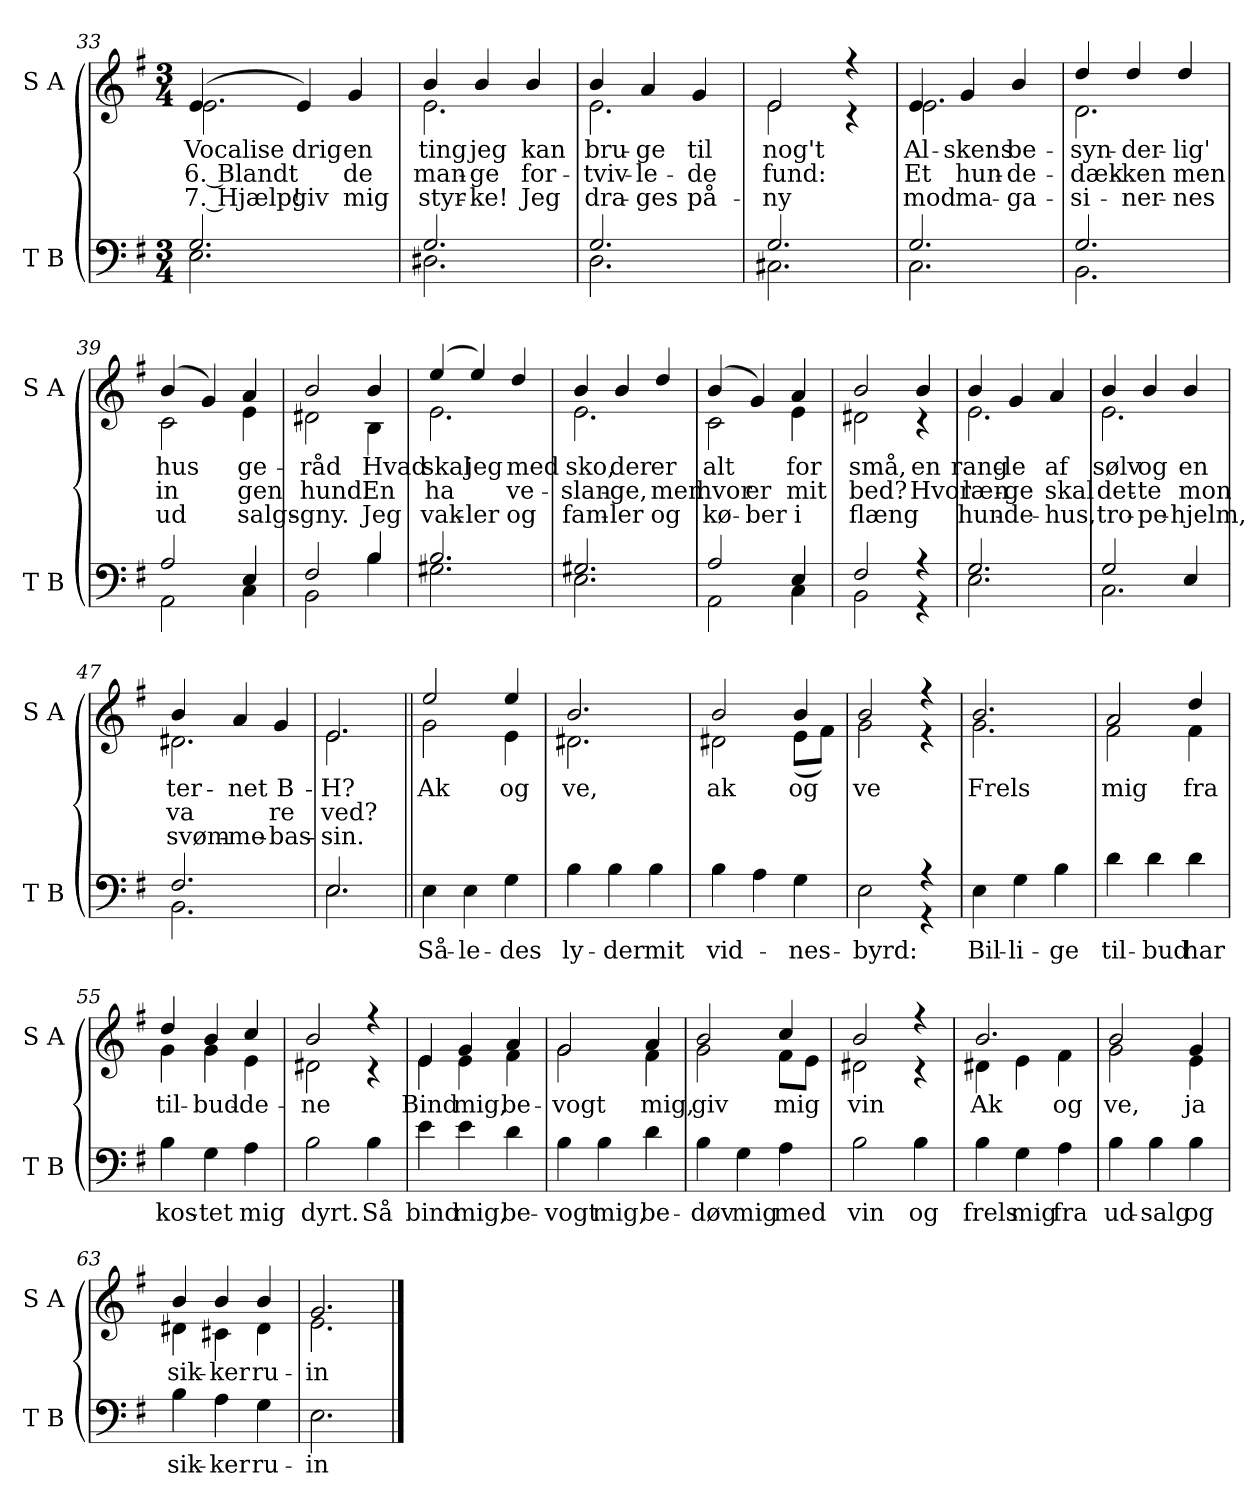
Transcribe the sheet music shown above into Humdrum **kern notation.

**kern	**text	**kern	**text	**text	**text
*part2	*part2	*part1	*part1	*part1	*part1
*staff2	*staff2	*staff1	*staff1	*staff1	*staff1
*I"T B	*	*I"S A	*	*	*
*I'T B	*	*I'S A	*	*	*
!!LO:LB:g=z
*clefF4	*	*clefG2	*	*	*
*k[f#]	*	*k[f#]	*	*	*
*M3/4	*	*M3/4	*	*	*
=33	=33	=33	=33	=33	=33
*^	*	*	*	*	*
!	!	!	!	!LO:LY:a	!LO:LY:a	!LO:LY:a
*	*	*	*^	*	*	*
!	!	!	!	!	!LO:LY:b	!	!
2.G/	2.E\	.	(4e/	2.e\	Vocalise	6. Blandt	7. Hjælp!
!	!	!	!	!	!LO:LY:a	!	!LO:LY:a
.	.	.	4e/)	.	-drig	.	giv
!	!	!	!	!	!LO:LY:a	!LO:LY:a	!LO:LY:a
.	.	.	4g/	.	en	de	mig
=34	=34	=34	=34	=34	=34	=34	=34
!	!	!	!	!	!LO:LY:a	!LO:LY:a	!LO:LY:a
2.G/	2.D#X\	.	4b/	2.e\	ting	man-	styr-
!	!	!	!	!	!LO:LY:a	!LO:LY:a	!LO:LY:a
.	.	.	4b/	.	jeg	-ge	-ke!
!	!	!	!	!	!LO:LY:a	!LO:LY:a	!LO:LY:a
.	.	.	4b/	.	kan	for-	Jeg
=35	=35	=35	=35	=35	=35	=35	=35
!	!	!	!	!	!LO:LY:a	!LO:LY:a	!LO:LY:a
2.G/	2.D\	.	4b/	2.e\	bru-	-tviv-	dra-
!	!	!	!	!	!LO:LY:a	!LO:LY:a	!LO:LY:a
.	.	.	4a/	.	-ge	-le-	-ges
!	!	!	!	!	!LO:LY:a	!LO:LY:a	!LO:LY:a
.	.	.	4g/	.	til	-de	på-
=36	=36	=36	=36	=36	=36	=36	=36
!	!	!	!	!	!LO:LY:a	!LO:LY:a	!LO:LY:a
2.G/	2.C#X\	.	2e/	2e\	nog't	fund:	-ny
.	.	.	4r	4r	.	.	.
=37	=37	=37	=37	=37	=37	=37	=37
!	!	!	!	!	!LO:LY:a	!LO:LY:a	!LO:LY:a
2.G/	2.C\	.	4e/	2.e\	Al-	Et	mod
!	!	!	!	!	!LO:LY:a	!LO:LY:a	!LO:LY:a
.	.	.	4g/	.	-skens	hun-	ma-
!	!	!	!	!	!LO:LY:a	!LO:LY:a	!LO:LY:a
.	.	.	4b/	.	be-	-de-	-ga-
=38	=38	=38	=38	=38	=38	=38	=38
!	!	!	!	!	!LO:LY:a	!LO:LY:a	!LO:LY:a
2.G/	2.BB\	.	4dd/	2.d\	-syn-	-dæk-	-si-
!	!	!	!	!	!LO:LY:a	!LO:LY:a	!LO:LY:a
.	.	.	4dd/	.	-der-	-ken	-ner-
!	!	!	!	!	!LO:LY:a	!LO:LY:a	!LO:LY:a
.	.	.	4dd/	.	-lig'	men	-nes
!!LO:LB:g=z	!!
=39	=39	=39	=39	=39	=39	=39	=39
!	!	!	!	!	!LO:LY:a	!LO:LY:a	!LO:LY:a
2A/	2AA\	.	(4b/	2c\	hus	in	ud
.	.	.	4g/)	.	.	.	.
!	!	!	!	!	!LO:LY:a	!LO:LY:a	!LO:LY:a
4E/	4C\	.	4a/	4e\	-ge-	-gen	-salgs-
=40	=40	=40	=40	=40	=40	=40	=40
!	!	!	!	!	!LO:LY:a	!LO:LY:a	!LO:LY:a
2F#/	2BB\	.	2b/	2d#X\	-råd	hund.	-gny.
!	!	!	!	!	!LO:LY:a	!LO:LY:a	!LO:LY:a
4B/	4B\	.	4b/	4B\	Hvad	En	Jeg
=41	=41	=41	=41	=41	=41	=41	=41
!	!	!	!	!	!LO:LY:a	!LO:LY:a	!LO:LY:a
2.B/	2.G#X\	.	(4ee/	2.e\	skal	ha	vak-
!	!	!	!	!	!LO:LY:a	!	!LO:LY:a
.	.	.	4ee/)	.	jeg	.	-ler
!	!	!	!	!	!LO:LY:a	!LO:LY:a	!LO:LY:a
.	.	.	4dd/	.	med	-ve-	og
=42	=42	=42	=42	=42	=42	=42	=42
!	!	!	!	!	!LO:LY:a	!LO:LY:a	!LO:LY:a
2.G#X/	2.E\	.	4b/	2.e\	sko,	-slan-	fam-
!	!	!	!	!	!LO:LY:a	!LO:LY:a	!LO:LY:a
.	.	.	4b/	.	der	-ge,	-ler
!	!	!	!	!	!LO:LY:a	!LO:LY:a	!LO:LY:a
.	.	.	4dd/	.	er	men	og
=43	=43	=43	=43	=43	=43	=43	=43
!	!	!	!	!	!LO:LY:a	!LO:LY:a	!LO:LY:a
2A/	2AA\	.	(4b/	2c\	alt	hvor	kø-
!	!	!	!	!	!	!LO:LY:a	!LO:LY:a
.	.	.	4g/)	.	.	er	-ber
!	!	!	!	!	!LO:LY:a	!LO:LY:a	!LO:LY:a
4E/	4C\	.	4a/	4e\	for	mit	i
=44	=44	=44	=44	=44	=44	=44	=44
!	!	!	!	!	!LO:LY:a	!LO:LY:a	!LO:LY:a
2F#/	2BB\	.	2b/	2d#X\	små,	bed?	flæng
!	!	!	!	!	!LO:LY:a	!LO:LY:a	!
4r	4r	.	4b/	4r	en	Hvor	.
!!LO:LB:g=z	!!
=45	=45	=45	=45	=45	=45	=45	=45
!	!	!	!	!	!LO:LY:a	!LO:LY:a	!LO:LY:a
2.G/	2.E\	.	4b/	2.e\	rang-	læn-	hun-
!	!	!	!	!	!LO:LY:a	!LO:LY:a	!LO:LY:a
.	.	.	4g/	.	-le	-ge	-de-
!	!	!	!	!	!LO:LY:a	!LO:LY:a	!LO:LY:a
.	.	.	4a/	.	af	skal	-hus,
=46	=46	=46	=46	=46	=46	=46	=46
!	!	!	!	!	!LO:LY:a	!LO:LY:a	!LO:LY:a
2G/	2.C\	.	4b/	2.e\	sølv	det-	tro-
!	!	!	!	!	!LO:LY:a	!LO:LY:a	!LO:LY:a
.	.	.	4b/	.	og	-te	-pe-
!	!	!	!	!	!LO:LY:a	!LO:LY:a	!LO:LY:a
4E/	.	.	4b/	.	en	mon	-hjelm,
=47	=47	=47	=47	=47	=47	=47	=47
!	!	!	!	!	!LO:LY:a	!LO:LY:a	!LO:LY:a
2.F#/	2.BB\	.	4b/	2.d#X\	ter-	va	svøm-
!	!	!	!	!	!LO:LY:a	!	!LO:LY:a
.	.	.	4a/	.	-net	.	-me-
!	!	!	!	!	!LO:LY:a	!LO:LY:a	!LO:LY:a
.	.	.	4g/	.	B-	-re	-bas-
=48	=48	=48	=48	=48	=48	=48	=48
!	!	!	!	!	!LO:LY:a	!LO:LY:a	!LO:LY:a
2.E/	2.E\	.	2.e/	2.e\	-H?	ved?	-sin.
!!LO:LB:g=z	!!
=49||	=49||	=49||	=49||	=49||	=49||	=49||	=49||
!	!	!LO:LY:b	!	!	!LO:LY:a	!	!
!	!	!	!	!	!LO:LY:b	!	!
*v	*v	*	*	*	*	*	*
4E\	-Så-	2ee/	2g\	Ak	.	.
!	!LO:LY:b	!	!	!	!	!
4E\	-le-	.	.	.	.	.
!	!LO:LY:b	!	!	!LO:LY:a	!	!
!	!	!	!	!LO:LY:b	!	!
4G\	-des	4ee/	4e\	og	.	.
=50	=50	=50	=50	=50	=50	=50
!	!LO:LY:b	!	!	!LO:LY:a	!	!
!	!	!	!	!LO:LY:b	!	!
4B\	ly-	2.b/	2.d#X\	ve,	.	.
!	!LO:LY:b	!	!	!	!	!
4B\	-der	.	.	.	.	.
!	!LO:LY:b	!	!	!	!	!
4B\	mit	.	.	.	.	.
=51	=51	=51	=51	=51	=51	=51
!	!LO:LY:b	!	!	!LO:LY:a	!	!
!	!	!	!	!LO:LY:b	!	!
4B\	vid-	2b/	2d#X\	ak	.	.
4A\	.	.	.	.	.	.
!	!LO:LY:b	!	!	!LO:LY:a	!	!
!	!	!	!	!LO:LY:b	!	!
4G\	-nes-	4b/	(8e\L	og	.	.
.	.	.	8f#\J)	.	.	.
=52	=52	=52	=52	=52	=52	=52
!	!LO:LY:b	!	!	!LO:LY:a	!	!
*^	*	*	*	*	*	*
!	!	!	!	!	!LO:LY:b	!	!
2E\	2ryy	-byrd:	2b/	2g\	ve	.	.
4r	4r	.	4r	4r	.	.	.
=53	=53	=53	=53	=53	=53	=53	=53
!	!	!LO:LY:b	!	!	!LO:LY:a	!	!
!	!	!	!	!	!LO:LY:b	!	!
*v	*v	*	*	*	*	*	*
4E\	Bil-	2.b/	2.g\	Frels	.	.
!	!LO:LY:b	!	!	!	!	!
4G\	-li-	.	.	.	.	.
!	!LO:LY:b	!	!	!	!	!
4B\	-ge	.	.	.	.	.
=54	=54	=54	=54	=54	=54	=54
!	!LO:LY:b	!	!	!LO:LY:a	!	!
!	!	!	!	!LO:LY:b	!	!
4d\	til-	2a/	2f#\	mig	.	.
!	!LO:LY:b	!	!	!	!	!
4d\	-bud	.	.	.	.	.
!	!LO:LY:b	!	!	!LO:LY:a	!	!
!	!	!	!	!LO:LY:b	!	!
4d\	har	4dd/	4f#\	fra	.	.
!!LO:PB:g=z	!!
=55	=55	=55	=55	=55	=55	=55
!	!LO:LY:b	!	!	!LO:LY:a	!	!
!	!	!	!	!LO:LY:b	!	!
4B\	kos-	4dd/	4g\	til-	.	.
!	!LO:LY:b	!	!	!LO:LY:a	!	!
!	!	!	!	!LO:LY:b	!	!
4G\	-tet	4b/	4g\	-bud-	.	.
!	!LO:LY:b	!	!	!LO:LY:a	!	!
!	!	!	!	!LO:LY:b	!	!
4A\	mig	4cc/	4e\	-de-	.	.
=56	=56	=56	=56	=56	=56	=56
!	!LO:LY:b	!	!	!LO:LY:a	!	!
!	!	!	!	!LO:LY:b	!	!
2B\	dyrt.	2b/	2d#X\	-ne	.	.
!	!LO:LY:b	!	!	!	!	!
4B\	Så	4r	4r	.	.	.
=57	=57	=57	=57	=57	=57	=57
!	!LO:LY:b	!	!	!LO:LY:a	!	!
!	!	!	!	!LO:LY:b	!	!
4e\	bind	4e/	4e\	Bind	.	.
!	!LO:LY:b	!	!	!LO:LY:a	!	!
!	!	!	!	!LO:LY:b	!	!
4e\	mig,	4g/	4e\	mig,	.	.
!	!LO:LY:b	!	!	!LO:LY:a	!	!
!	!	!	!	!LO:LY:b	!	!
4d\	be-	4a/	4f#\	be-	.	.
=58	=58	=58	=58	=58	=58	=58
!	!LO:LY:b	!	!	!LO:LY:a	!	!
!	!	!	!	!LO:LY:b	!	!
4B\	-vogt	2g/	2g\	-vogt	.	.
!	!LO:LY:b	!	!	!	!	!
4B\	mig,	.	.	.	.	.
!	!LO:LY:b	!	!	!LO:LY:a	!	!
!	!	!	!	!LO:LY:b	!	!
4d\	be-	4a/	4f#\	mig,	.	.
=59	=59	=59	=59	=59	=59	=59
!	!LO:LY:b	!	!	!LO:LY:a	!	!
!	!	!	!	!LO:LY:b	!	!
4B\	-døv	2b/	2g\	giv	.	.
!	!LO:LY:b	!	!	!	!	!
4G\	mig	.	.	.	.	.
!	!LO:LY:b	!	!	!LO:LY:a	!	!
!	!	!	!	!LO:LY:b	!	!
4A\	med	4cc/	8f#\L	mig	.	.
.	.	.	8e\J	.	.	.
=60	=60	=60	=60	=60	=60	=60
!	!LO:LY:b	!	!	!LO:LY:a	!	!
!	!	!	!	!LO:LY:b	!	!
2B\	vin	2b/	2d#X\	vin	.	.
!	!LO:LY:b	!	!	!	!	!
4B\	og	4r	4r	.	.	.
!!LO:LB:g=z	!!
=61	=61	=61	=61	=61	=61	=61
!	!LO:LY:b	!	!	!LO:LY:a	!	!
!	!	!	!	!LO:LY:b	!	!
4B\	frels	2.b/	4d#X\	Ak	.	.
!	!LO:LY:b	!	!	!	!	!
4G\	mig	.	4e\	.	.	.
!	!LO:LY:b	!	!	!LO:LY:b	!	!
4A\	fra	.	4f#\	og	.	.
=62	=62	=62	=62	=62	=62	=62
!	!LO:LY:b	!	!	!LO:LY:a	!	!
!	!	!	!	!LO:LY:b	!	!
4B\	ud-	2b/	2g\	ve,	.	.
!	!LO:LY:b	!	!	!	!	!
4B\	-salg	.	.	.	.	.
!	!LO:LY:b	!	!	!LO:LY:a	!	!
4B\	og	4g/	4e\	ja	.	.
=63	=63	=63	=63	=63	=63	=63
!	!LO:LY:b	!	!	!LO:LY:a	!	!
!	!	!	!	!LO:LY:b	!	!
4B\	sik-	4b/	4d#X\	sik-	.	.
!	!LO:LY:b	!	!	!LO:LY:a	!	!
!	!	!	!	!LO:LY:b	!	!
4A\	-ker	4b/	4c#X\	-ker	.	.
!	!LO:LY:b	!	!	!LO:LY:a	!	!
!	!	!	!	!LO:LY:b	!	!
4G\	ru-	4b/	4d#\	ru-	.	.
=64	=64	=64	=64	=64	=64	=64
!	!LO:LY:b	!	!	!LO:LY:a	!	!
!	!	!	!	!LO:LY:b	!	!
2.E\	-in	2.g/	2.e\	-in	.	.
*	*	*v	*v	*	*	*
==	==	==	==	==	==
*-	*-	*-	*-	*-	*-
